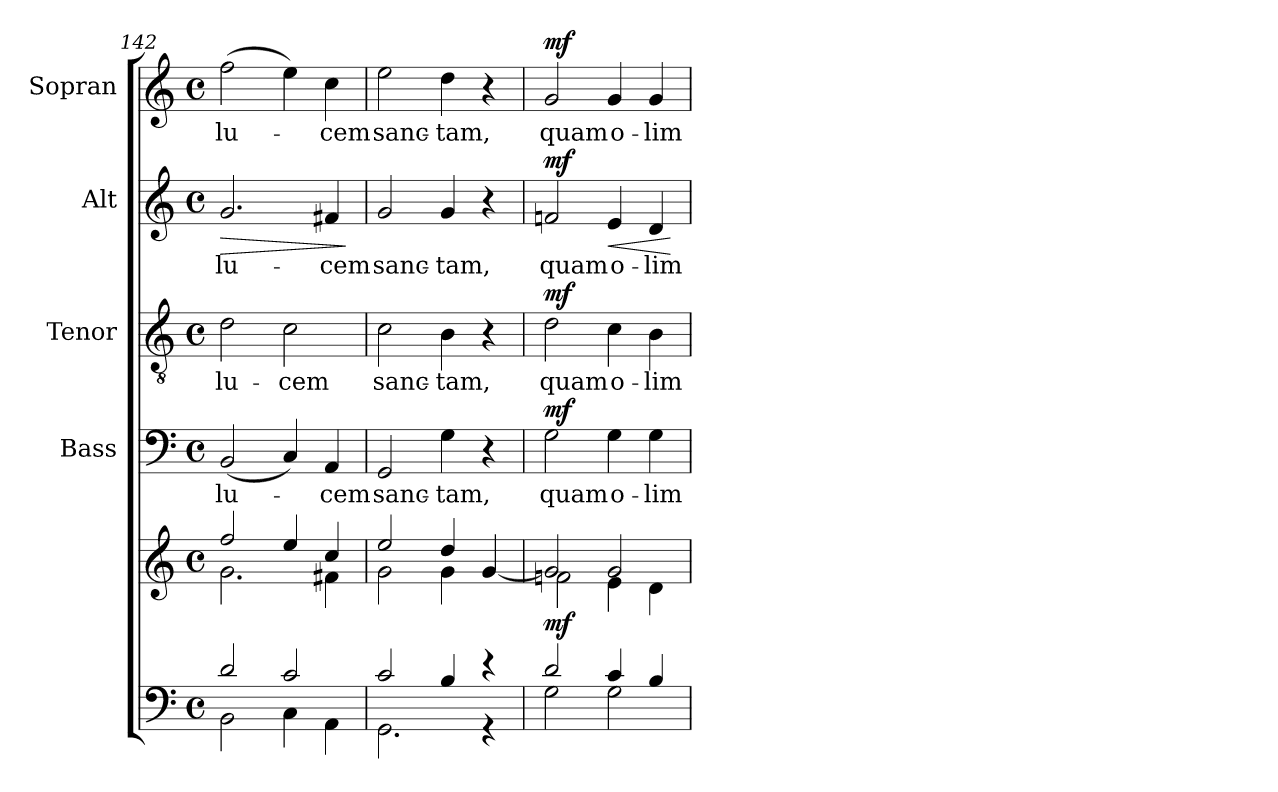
**kern	**kern	**dynam	**kern	**text	**dynam	**kern	**text	**dynam	**kern	**text	**dynam	**kern	**text	**dynam
*part5	*part5	*part5	*part4	*part4	*part4	*part3	*part3	*part3	*part2	*part2	*part2	*part1	*part1	*part1
*staff6	*staff5	*staff5/6	*staff4	*staff4	*staff4	*staff3	*staff3	*staff3	*staff2	*staff2	*staff2	*staff1	*staff1	*staff1
*	*	*	*I"Bass	*	*	*I"Tenor	*	*	*I"Alt	*	*	*I"Sopran	*	*
*	*	*	*I'B.	*	*	*I'T.	*	*	*I'A.	*	*	*I'S.	*	*
*clefF4	*clefG2	*	*clefF4	*	*	*clefGv2	*	*	*clefG2	*	*	*clefG2	*	*
*k[]	*k[]	*	*k[]	*	*	*k[]	*	*	*k[]	*	*	*k[]	*	*
*C:	*C:	*	*C:	*	*	*C:	*	*	*C:	*	*	*C:	*	*
*M4/4	*M4/4	*	*M4/4	*	*	*M4/4	*	*	*M4/4	*	*	*M4/4	*	*
*met(c)	*met(c)	*	*met(c)	*	*	*met(c)	*	*	*met(c)	*	*	*met(c)	*	*
=142	=142	=142	=142	=142	=142	=142	=142	=142	=142	=142	=142	=142	=142	=142
*^	*^	*	*	*	*	*	*	*	*	*	*	*	*	*
!	!	!	!	!	!	!LO:LY:b	!	!	!LO:LY:b	!	!	!LO:LY:b	!LO:HP:b	!	!LO:LY:b	!
2d/	2BB\	2ff/	2.g\	.	(<2BB/	lu-	.	2d\	lu-	.	2.g/	lu-	>	(>2ff\	lu-	.
!	!	!	!	!	!	!	!	!	!LO:LY:b	!	!	!	!	!	!	!
2c/	4C\	4ee/	.	.	4C/)	.	.	2c\	-cem	.	.	.	.	4ee\)	.	.
!	!	!	!	!	!	!LO:LY:b	!	!	!	!	!	!LO:LY:b	!	!	!LO:LY:b	!
.	4AA\	4cc/	4f#X\	.	4AA/	-cem	.	.	.	.	4f#X/	-cem	.	4cc\	-cem	.
*v	*v	*	*	*	*	*	*	*	*	*	*	*	*	*	*	*
*	*v	*v	*	*	*	*	*	*	*	*	*	*	*	*	*
.	.	.	.	.	.	.	.	.	.	.	]	.	.	.
!!LO:PB:g=z
=143	=143	=143	=143	=143	=143	=143	=143	=143	=143	=143	=143	=143	=143	=143
*^	*^	*	*	*	*	*	*	*	*	*	*	*	*	*
!	!	!	!	!	!	!LO:LY:b	!	!	!LO:LY:b	!	!	!LO:LY:b	!	!	!LO:LY:b	!
2c/	2.GG\	2ee/	2g\	.	2GG/	sanc-	.	2c\	sanc-	.	2g/	sanc-	.	2ee\	sanc-	.
!	!	!	!	!	!	!LO:LY:b	!	!	!LO:LY:b	!	!	!LO:LY:b	!	!	!LO:LY:b	!
4B/	.	4dd/	4g\	.	4G\	-tam,	.	4B\	-tam,	.	4g/	-tam,	.	4dd\	-tam,	.
4r	4r	[>4g/	4ryy	.	4r	.	.	4r	.	.	4r	.	.	4r	.	.
=144	=144	=144	=144	=144	=144	=144	=144	=144	=144	=144	=144	=144	=144	=144	=144	=144
!	!	!	!	!LO:DY:b	!	!LO:LY:b	!LO:DY:a	!	!LO:LY:b	!LO:DY:a	!	!LO:LY:b	!LO:DY:a	!	!LO:LY:b	!LO:DY:a
2d/	2G\	2g/]	2fn\	mf	2G\	quam	mf	2d\	quam	mf	2fn/	quam	mf	2g/	quam	mf
!	!	!	!	!	!	!LO:LY:b	!	!	!LO:LY:b	!	!	!LO:LY:b	!LO:HP:b	!	!LO:LY:b	!
4c/	2G\	2g/	4e\	.	4G\	o-	.	4c\	o-	.	4e/	o-	<	4g/	o-	.
!	!	!	!	!	!	!LO:LY:b	!	!	!LO:LY:b	!	!	!LO:LY:b	!	!	!LO:LY:b	!
4B/	.	.	4d\	.	4G\	-lim	.	4B\	-lim	.	4d/	-lim	.	4g/	-lim	.
*v	*v	*	*	*	*	*	*	*	*	*	*	*	*	*	*	*
*	*v	*v	*	*	*	*	*	*	*	*	*	*	*	*	*
.	.	.	.	.	.	.	.	.	.	.	[	.	.	.
=	=	=	=	=	=	=	=	=	=	=	=	=	=	=
*-	*-	*-	*-	*-	*-	*-	*-	*-	*-	*-	*-	*-	*-	*-
